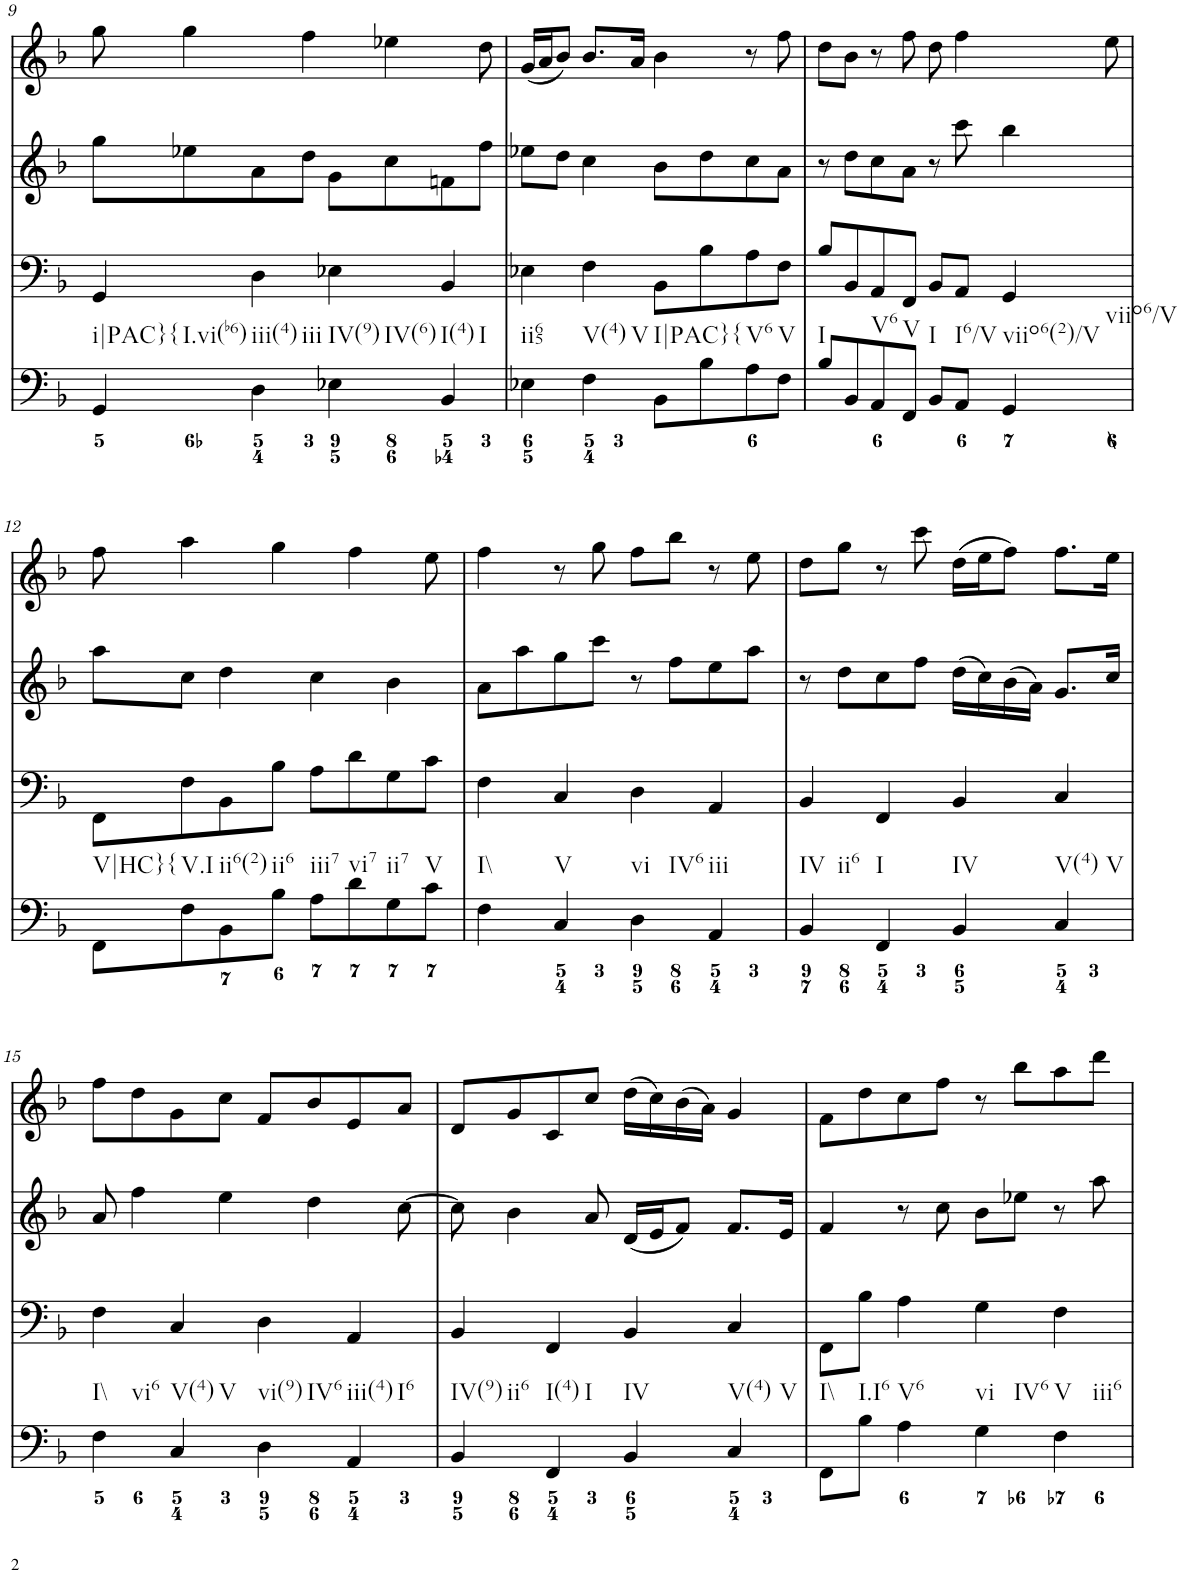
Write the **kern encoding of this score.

**kern	**kern	**kern	**kern
*part4	*part3	*part2	*part1
*staff4	*staff3	*staff2	*staff1
*I"Piano	*I"Piano	*I"Piano	*I"Piano
*I'Pno	*I'Pno	*I'Pno	*I'Pno
!!LO:PB:g=z
*clefF4	*clefF4	*clefG2	*clefG2
*k[b-]	*k[b-]	*k[b-]	*k[b-]
*F:	*F:	*F:	*F:
*M4/4	*M4/4	*M4/4	*M4/4
*met(c)	*met(c)	*met(c)	*met(c)
=9	=9	=9	=9
!LO:TX:b:t=i|PAC}{	!	!	!
!LO:TX:b:t=I.vi(b6)	!	!	!
4GG/	4GG/	8gg\L	8gg\
.	.	8ee-X\	4gg\
!LO:TX:b:t=iii(4)	!	!	!
!LO:TX:b:t=iii	!	!	!
4D\	4D\	8a\	.
.	.	8dd\J	4ff\
!LO:TX:b:t=IV(9)	!	!	!
!LO:TX:b:t=IV(6)	!	!	!
4E-X\	4E-X\	8g\L	.
.	.	8cc\	4ee-X\
!LO:TX:b:t=I(4)	!	!	!
!LO:TX:b:t=I	!	!	!
4BB-/	4BB-/	8fn\	.
.	.	8ff\J	8dd\
=10	=10	=10	=10
!LO:TX:b:t=ii65	!	!	!
4E-X\	4E-X\	8ee-X\L	(16g/LL
.	.	.	16a/J
.	.	8dd\J	8b-/J)
!LO:TX:b:t=V(4)	!	!	!
!LO:TX:b:t=V	!	!	!
4F\	4F\	4cc\	8.b-/L
.	.	.	16a/Jk
!LO:TX:b:t=I|PAC}{	!	!	!
8BB-\L	8BB-\L	8b-\L	4b-\
8B-\	8B-\	8dd\	.
!LO:TX:b:t=V6	!	!	!
8A\	8A\	8cc\	8r
!LO:TX:b:t=V	!	!	!
8F\J	8F\J	8a\J	8ff\
=11	=11	=11	=11
!LO:TX:b:t=I	!	!	!
8B-/L	8B-/L	8r	8dd\L
8BB-/	8BB-/	8dd\L	8b-\J
!LO:TX:b:t=V6	!	!	!
8AA/	8AA/	8cc\	8r
!LO:TX:b:t=V	!	!	!
8FF/J	8FF/J	8a\J	8ff\
!LO:TX:b:t=I	!	!	!
8BB-/L	8BB-/L	8r	8dd\
!LO:TX:b:t=I6/V	!	!	!
8AA/J	8AA/J	8ccc\	4ff\
!LO:TX:b:t=viio6(2)/V	!	!	!
!LO:TX:b:t=viio6/V	!	!	!
4GG/	4GG/	4bb-\	.
.	.	.	8ee\
!!LO:LB:g=z
=12	=12	=12	=12
!LO:TX:b:t=V|HC}{	!	!	!
8FF\L	8FF\L	8aa\L	8ff\
!LO:TX:b:t=V.I	!	!	!
8F\	8F\	8cc\J	4aa\
!LO:TX:b:t=ii6(2)	!	!	!
8BB-\	8BB-\	4dd\	.
!LO:TX:b:t=ii6	!	!	!
8B-\J	8B-\J	.	4gg\
!LO:TX:b:t=iii7	!	!	!
8A\L	8A\L	4cc\	.
!LO:TX:b:t=vi7	!	!	!
8d\	8d\	.	4ff\
!LO:TX:b:t=ii7	!	!	!
8G\	8G\	4b-\	.
!LO:TX:b:t=V	!	!	!
8c\J	8c\J	.	8ee\
=13	=13	=13	=13
!LO:TX:b:t=I\\	!	!	!
4F\	4F\	8a\L	4ff\
.	.	8aa\	.
!LO:TX:b:t=V	!	!	!
4C/	4C/	8gg\	8r
.	.	8ccc\J	8gg\
!LO:TX:b:t=vi	!	!	!
!LO:TX:b:t=IV6	!	!	!
4D\	4D\	8r	8ff\L
.	.	8ff\L	8bb-\J
!LO:TX:b:t=iii	!	!	!
4AA/	4AA/	8ee\	8r
.	.	8aa\J	8ee\
=14	=14	=14	=14
!LO:TX:b:t=IV	!	!	!
!LO:TX:b:t=ii6	!	!	!
4BB-/	4BB-/	8r	8dd\L
.	.	8dd\L	8gg\J
!LO:TX:b:t=I	!	!	!
4FF/	4FF/	8cc\	8r
.	.	8ff\J	8ccc\
!LO:TX:b:t=IV	!	!	!
4BB-/	4BB-/	(16dd\LL	(16dd\LL
.	.	16cc\)	16ee\J
.	.	(16b-\	8ff\J)
.	.	16a\JJ)	.
!LO:TX:b:t=V(4)	!	!	!
!LO:TX:b:t=V	!	!	!
4C/	4C/	8.g/L	8.ff\L
.	.	16cc/Jk	16ee\Jk
!!LO:LB:g=z
=15	=15	=15	=15
!LO:TX:b:t=I\\	!	!	!
!LO:TX:b:t=vi6	!	!	!
4F\	4F\	8a/	8ff\L
.	.	4ff\	8dd\
!LO:TX:b:t=V(4)	!	!	!
!LO:TX:b:t=V	!	!	!
4C/	4C/	.	8g\
.	.	4ee\	8cc\J
!LO:TX:b:t=vi(9)	!	!	!
!LO:TX:b:t=IV6	!	!	!
4D\	4D\	.	8f/L
.	.	4dd\	8b-/
!LO:TX:b:t=iii(4)	!	!	!
!LO:TX:b:t=I6	!	!	!
4AA/	4AA/	.	8e/
.	.	[8cc\	8a/J
=16	=16	=16	=16
!LO:TX:b:t=IV(9)	!	!	!
!LO:TX:b:t=ii6	!	!	!
4BB-/	4BB-/	8cc\]	8d/L
.	.	4b-\	8g/
!LO:TX:b:t=I(4)	!	!	!
!LO:TX:b:t=I	!	!	!
4FF/	4FF/	.	8c/
.	.	8a/	8cc/J
!LO:TX:b:t=IV	!	!	!
4BB-/	4BB-/	(16d/LL	(16dd\LL
.	.	16e/J	16cc\)
.	.	8f/J)	(16b-\
.	.	.	16a\JJ)
!LO:TX:b:t=V(4)	!	!	!
!LO:TX:b:t=V	!	!	!
4C/	4C/	8.f/L	4g/
.	.	16e/Jk	.
=17	=17	=17	=17
!LO:TX:b:t=I\\	!	!	!
8FF\L	8FF\L	4f/	8f\L
!LO:TX:b:t=I.I6	!	!	!
8B-\J	8B-\J	.	8dd\
!LO:TX:b:t=V6	!	!	!
4A\	4A\	8r	8cc\
.	.	8cc\	8ff\J
!LO:TX:b:t=vi	!	!	!
!LO:TX:b:t=IV6	!	!	!
4G\	4G\	8b-\L	8r
.	.	8ee-X\J	8bb-\L
!LO:TX:b:t=V	!	!	!
!LO:TX:b:t=iii6	!	!	!
4F\	4F\	8r	8aa\
.	.	8aa\	8ddd\J
=	=	=	=
*-	*-	*-	*-
